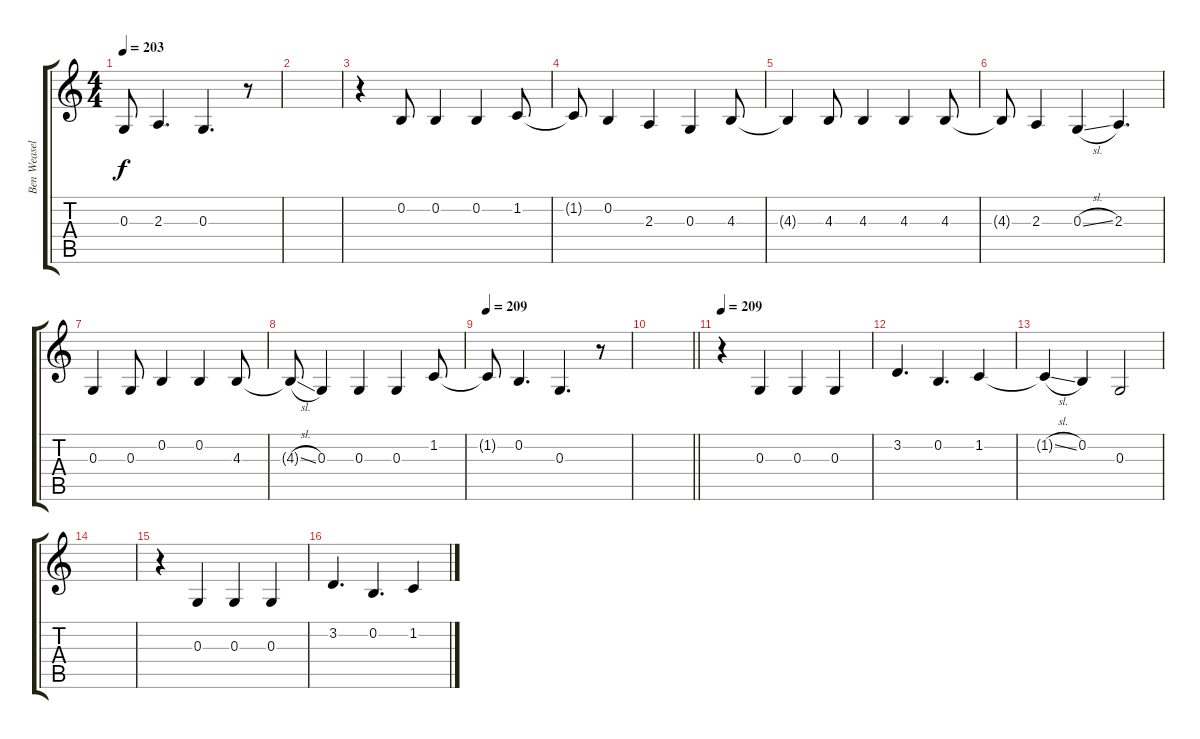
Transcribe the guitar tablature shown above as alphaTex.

\track ("Ben Weasel" "Ben Weasel") {instrument bassoon}
\staff {score tabs}
\tuning (E4 B3 G3 D3 A2 E2) {hide}
\ts (4 4)
\tempo 203
\clef g2
\ks c
0.3{t}.8{dy f} 2.3.4{d} 0.3.4{d} r.8 |
|
r.4 0.2.8 0.2.4 0.2.4 1.2.8 |
1.2{t}.8 0.2.4 2.3.4 0.3.4 4.3.8 |
4.3{t}.4 4.3.8 4.3.4 4.3.4 4.3.8 |
4.3{t}.8 2.3.4 0.3{sl}.4 2.3.4{d} |
0.3.4 0.3.8 0.2.4 0.2.4 4.3.8 |
4.3{sl t}.8 0.3.4 0.3.4 0.3.4 1.2.8 |
\tempo 209
1.2{t}.8 0.2.4{d} 0.3.4{d} r.8 |
\barLineRight lightlight
|
\section ("" "")
\tempo 209
r.4 0.3.4 0.3.4 0.3.4 |
3.2.4{d} 0.2.4{d} 1.2.4 |
1.2{sl t}.4 0.2.4 0.3.2 |
|
r.4 0.3.4 0.3.4 0.3.4 |
3.2.4{d} 0.2.4{d} 1.2.4
